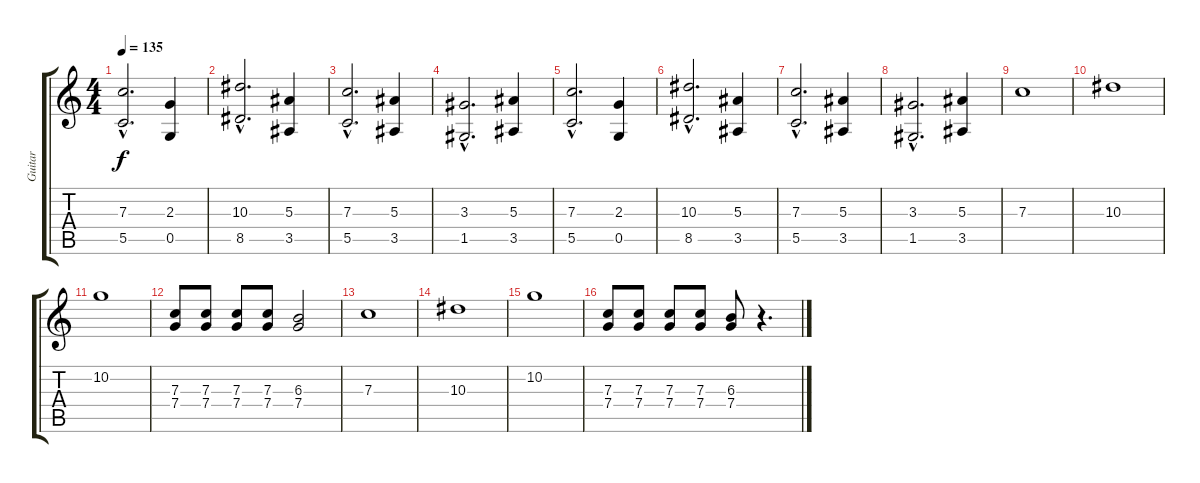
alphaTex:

\track ("Guitar" "Guitar") {instrument overdrivenguitar}
\staff {score tabs}
\tuning (D4 A3 F3 C3 G2 C2) {hide}
\ts (4 4)
\tempo 135
\clef g2
\ks c
(7.3{hac} 5.5{hac}).2{d dy f} (2.3 0.5).4 |
(10.3{hac} 8.5{hac}).2{d} (5.3 3.5).4 |
(7.3{hac} 5.5{hac}).2{d} (5.3 3.5).4 |
(3.3{hac} 1.5{hac}).2{d} (5.3 3.5).4 |
(7.3{hac} 5.5{hac}).2{d} (2.3 0.5).4 |
(10.3{hac} 8.5{hac}).2{d} (5.3 3.5).4 |
(7.3{hac} 5.5{hac}).2{d} (5.3 3.5).4 |
(3.3{hac} 1.5{hac}).2{d} (5.3 3.5).4 |
7.3.1 |
10.3.1 |
10.2.1 |
(7.3 7.4).8 (7.3 7.4).8 (7.3 7.4).8 (7.3 7.4).8 (6.3 7.4).2 |
7.3.1 |
10.3.1 |
10.2.1 |
(7.3 7.4).8 (7.3 7.4).8 (7.3 7.4).8 (7.3 7.4).8 (6.3 7.4).8 r.4{d}
